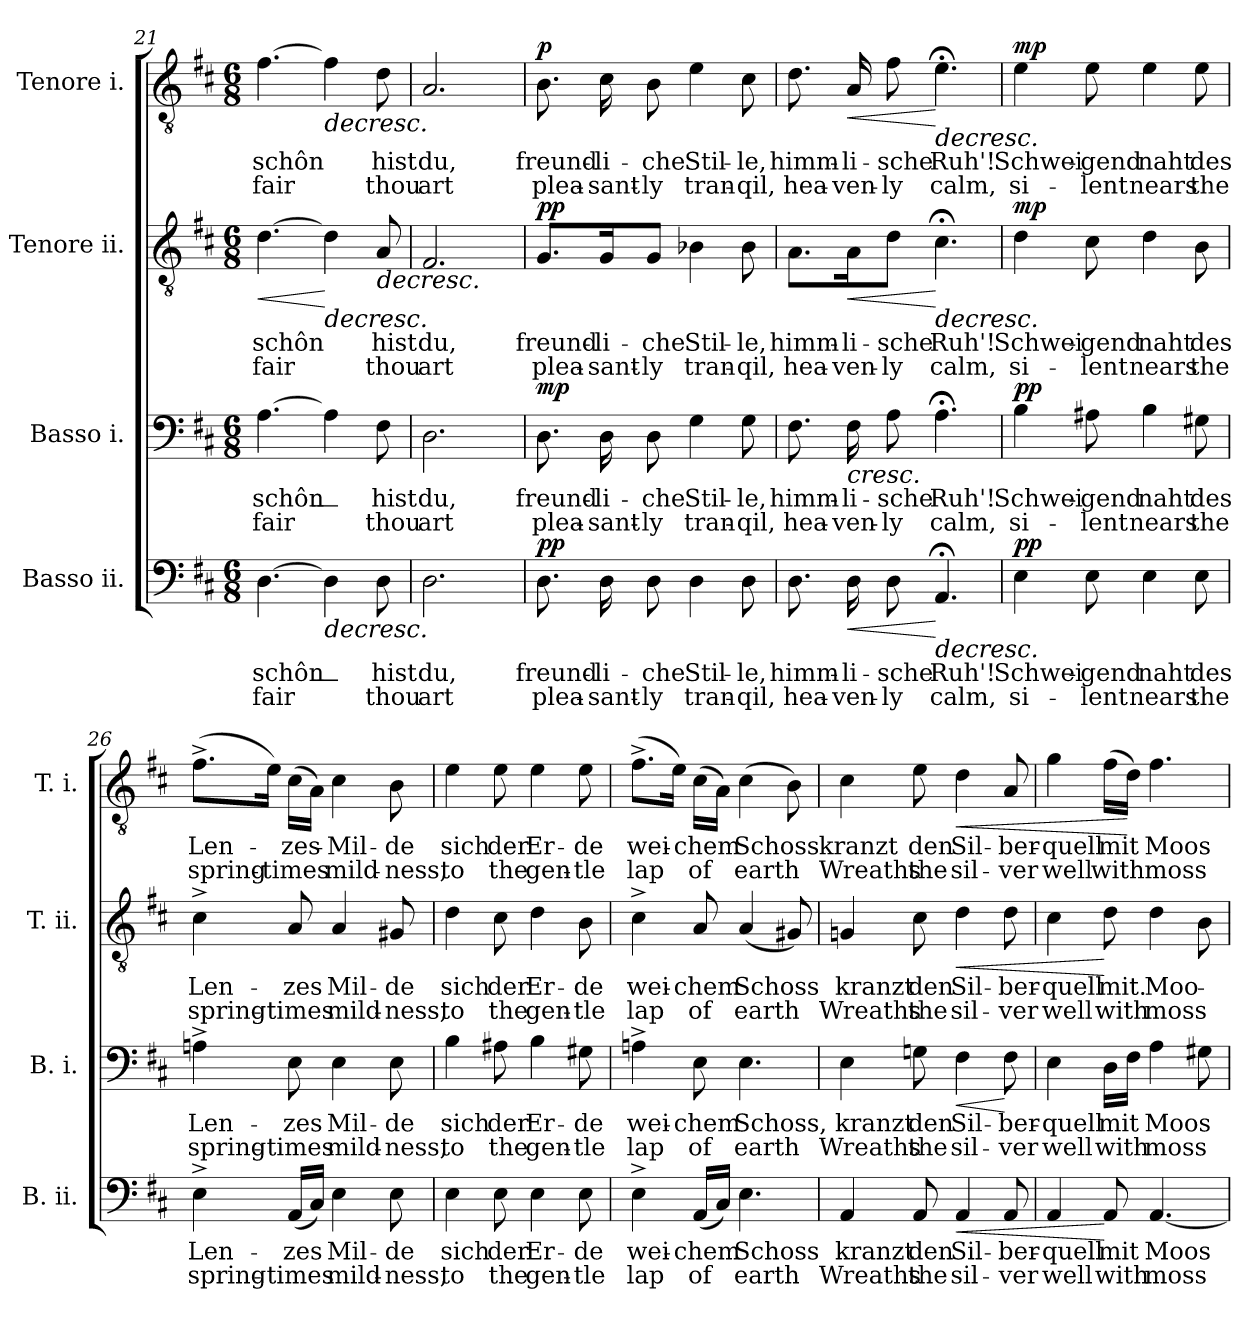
**kern	**text	**text	**dynam	**kern	**text	**text	**dynam	**kern	**text	**text	**dynam	**kern	**text	**text	**dynam
*part4	*part4	*part4	*part4	*part3	*part3	*part3	*part3	*part2	*part2	*part2	*part2	*part1	*part1	*part1	*part1
*staff4	*staff4	*staff4	*staff4	*staff3	*staff3	*staff3	*staff3	*staff2	*staff2	*staff2	*staff2	*staff1	*staff1	*staff1	*staff1
*I"Basso ii.	*	*	*	*I"Basso i.	*	*	*	*I"Tenore ii.	*	*	*	*I"Tenore i.	*	*	*
*I'B. ii.	*	*	*	*I'B. i.	*	*	*	*I'T. ii.	*	*	*	*I'T. i.	*	*	*
*clefF4	*	*	*	*clefF4	*	*	*	*clefGv2	*	*	*	*clefGv2	*	*	*
*	*	*	*	*	*	*	*	*ITrd7c12	*	*	*	*ITrd7c12	*	*	*
*k[f#c#]	*	*	*	*k[f#c#]	*	*	*	*k[f#c#]	*	*	*	*k[f#c#]	*	*	*
*D:	*	*	*	*D:	*	*	*	*D:	*	*	*	*D:	*	*	*
*M6/8	*	*	*	*M6/8	*	*	*	*M6/8	*	*	*	*M6/8	*	*	*
=21	=21	=21	=21	=21	=21	=21	=21	=21	=21	=21	=21	=21	=21	=21	=21
!	!LO:LY:b	!LO:LY:b	!	!	!LO:LY:b	!LO:LY:b	!	!	!LO:LY:b	!LO:LY:b	!LO:HP:b	!	!LO:LY:b	!LO:LY:b	!
[>4.D\	schôn_	fair	.	[>4.A\	schôn_	fair	.	[>4.D\	schôn	fair	<	[>4.F#\	schôn	fair	.
!	!	!	!LO:HP:b	!	!	!	!	!	!	!	!LO:HP:n=1:b	!	!	!	!LO:HP:b
4D\]	.	.	>	4A\]	.	.	.	4D\]	.	.	[ >	4F#\]	.	.	>
!	!LO:LY:b	!LO:LY:b	!	!	!LO:LY:b	!LO:LY:b	!	!	!LO:LY:b	!LO:LY:b	!LO:HP:b	!	!LO:LY:b	!LO:LY:b	!
8D\	hist	thou	.	8F#\	hist	thou	.	8AA/	hist	thou	>	8D\	hist	thou	.
=22	=22	=22	=22	=22	=22	=22	=22	=22	=22	=22	=22	=22	=22	=22	=22
!	!LO:LY:b	!LO:LY:b	!	!	!LO:LY:b	!LO:LY:b	!	!	!LO:LY:b	!LO:LY:b	!	!	!LO:LY:b	!LO:LY:b	!
2.D\	du,	art	.	2.D\	du,	art	.	2.FF#/	du,	art	.	2.AA/	du,	art	.
=23	=23	=23	=23	=23	=23	=23	=23	=23	=23	=23	=23	=23	=23	=23	=23
!	!LO:LY:b	!LO:LY:b	!LO:DY:b	!	!LO:LY:b	!LO:LY:b	!LO:DY:b	!	!LO:LY:b	!LO:LY:b	!LO:DY:a	!	!LO:LY:b	!LO:LY:b	!LO:DY:a
8.D\	freund-	plea-	pp	8.D\	freund-	plea-	mp	8.GG/L	freund-	plea-	pp	8.BB\	freund-	plea-	p
!	!LO:LY:b	!LO:LY:b	!	!	!LO:LY:b	!LO:LY:b	!	!	!LO:LY:b	!LO:LY:b	!	!	!LO:LY:b	!LO:LY:b	!
16D\	li-	-sant-	.	16D\	li-	-sant-	.	16GG/K	li-	-sant-	.	16C#\	li-	-sant-	.
!	!LO:LY:b	!LO:LY:b	!	!	!LO:LY:b	!LO:LY:b	!	!	!LO:LY:b	!LO:LY:b	!	!	!LO:LY:b	!LO:LY:b	!
8D\	che	-ly	.	8D\	che	-ly	.	8GG/J	che	-ly	.	8BB\	che	-ly	.
!	!LO:LY:b	!LO:LY:b	!	!	!LO:LY:b	!LO:LY:b	!	!	!LO:LY:b	!LO:LY:b	!	!	!LO:LY:b	!LO:LY:b	!
4D\	Stil-	tran-	.	4G\	Stil-	tran-	.	4BB-X\	Stil-	tran-	.	4E\	Stil-	tran-	.
!	!LO:LY:b	!LO:LY:b	!	!	!LO:LY:b	!LO:LY:b	!	!	!LO:LY:b	!LO:LY:b	!	!	!LO:LY:b	!LO:LY:b	!
8D\	le,	-qil,	.	8G\	le,	-qil,	.	8BB-\	le,	-qil,	.	8C#\	le,	-qil,	.
=24	=24	=24	=24	=24	=24	=24	=24	=24	=24	=24	=24	=24	=24	=24	=24
!	!LO:LY:b	!LO:LY:b	!	!	!LO:LY:b	!LO:LY:b	!	!	!LO:LY:b	!LO:LY:b	!	!	!LO:LY:b	!LO:LY:b	!
8.D\	himm-	hea-	.	8.F#\	himm-	hea-	.	8.AA\L	himm-	hea-	.	8.D\	himm-	hea-	.
!	!LO:LY:b	!LO:LY:b	!LO:HP:b	!	!LO:LY:b	!LO:LY:b	!LO:HP:b	!	!LO:LY:b	!LO:LY:b	!LO:HP:b	!	!LO:LY:b	!LO:LY:b	!LO:HP:b
16D\	li-	-ven-	<	16F#\	li-	-ven-	<	16AA\K	li-	-ven-	<	16AA/	li-	-ven-	<
!	!LO:LY:b	!LO:LY:b	!	!	!LO:LY:b	!LO:LY:b	!	!	!LO:LY:b	!LO:LY:b	!	!	!LO:LY:b	!LO:LY:b	!
8D\	sche	-ly	.	8A\	sche	-ly	.	8D\J	sche	-ly	.	8F#\	sche	-ly	.
!	!LO:LY:b	!LO:LY:b	!LO:HP:n=1:b	!	!LO:LY:b	!LO:LY:b	!	!	!LO:LY:b	!LO:LY:b	!LO:HP:n=1:b	!	!LO:LY:b	!LO:LY:b	!LO:HP:n=1:b
4.AA;</	Ruh'!	calm,	] [ >	4.A;<\	Ruh'!	calm,	.	4.C#;<\	Ruh'!	calm,	] ] [ >	4.E;<\	Ruh'!	calm,	] [ >
!!LO:PB:g=z
=25	=25	=25	=25	=25	=25	=25	=25	=25	=25	=25	=25	=25	=25	=25	=25
!	!LO:LY:b	!LO:LY:b	!LO:DY:b	!	!LO:LY:b	!LO:LY:b	!LO:DY:b	!	!LO:LY:b	!LO:LY:b	!LO:DY:a	!	!LO:LY:b	!LO:LY:b	!LO:DY:a
4E\	Schwei-	si-	pp	4B\	Schwei-	si-	pp	4D\	Schwei-	si-	mp	4E\	Schwei-	si-	mp
!	!LO:LY:b	!LO:LY:b	!	!	!LO:LY:b	!LO:LY:b	!	!	!LO:LY:b	!LO:LY:b	!	!	!LO:LY:b	!LO:LY:b	!
8E\	gend	-lent	.	8A#X\	gend	-lent	.	8C#\	gend	-lent	.	8E\	gend	-lent	.
!	!LO:LY:b	!LO:LY:b	!	!	!LO:LY:b	!LO:LY:b	!	!	!LO:LY:b	!LO:LY:b	!	!	!LO:LY:b	!LO:LY:b	!
4E\	naht	nears	.	4B\	naht	nears	.	4D\	naht	nears	.	4E\	naht	nears	.
!	!LO:LY:b	!LO:LY:b	!	!	!LO:LY:b	!LO:LY:b	!	!	!LO:LY:b	!LO:LY:b	!	!	!LO:LY:b	!LO:LY:b	!
8E\	des	the	.	8G#X\	des	the	.	8BB\	des	the	.	8E\	des	the	.
=26	=26	=26	=26	=26	=26	=26	=26	=26	=26	=26	=26	=26	=26	=26	=26
!	!LO:LY:b	!LO:LY:b	!	!	!LO:LY:b	!LO:LY:b	!	!	!LO:LY:b	!LO:LY:b	!	!	!LO:LY:b	!LO:LY:b	!
4E^\	Len-	spring-	.	4An^\	Len-	spring-	.	4C#^\	Len-	spring-	.	(8.F#^\L	Len-	spring-	.
!	!	!	!	!	!	!	!	!	!	!	!	!	!	!LO:LY:b	!
.	.	.	.	.	.	.	.	.	.	.	.	16E\Jk)	.	-times	.
!	!LO:LY:b	!LO:LY:b	!	!	!LO:LY:b	!LO:LY:b	!	!	!LO:LY:b	!LO:LY:b	!	!	!LO:LY:b	!	!
(16AA/LL	zes	-times	.	8E\	zes_	-times	.	8AA/	zes	-times	.	(16C#\LL	zes-	.	.
16C#/JJ)	.	.	.	.	.	.	.	.	.	.	.	16AA\JJ)	.	.	.
!	!LO:LY:b	!LO:LY:b	!	!	!LO:LY:b	!LO:LY:b	!	!	!LO:LY:b	!LO:LY:b	!	!	!LO:LY:b	!LO:LY:b	!
4E\	Mil-	mild-	.	4E\	Mil-	mild-	.	4AA/	Mil-	mild-	.	4C#\	Mil-	mild-	.
!	!LO:LY:b	!LO:LY:b	!	!	!LO:LY:b	!LO:LY:b	!	!	!LO:LY:b	!LO:LY:b	!	!	!LO:LY:b	!LO:LY:b	!
8E\	-de	-ness,	.	8E\	de	-ness,	.	8GG#X/	-de	-ness,	.	8BB\	-de	-ness,	.
=27	=27	=27	=27	=27	=27	=27	=27	=27	=27	=27	=27	=27	=27	=27	=27
!	!LO:LY:b	!LO:LY:b	!	!	!LO:LY:b	!LO:LY:b	!	!	!LO:LY:b	!LO:LY:b	!	!	!LO:LY:b	!LO:LY:b	!
4E\	sich	to	.	4B\	sich	to	.	4D\	sich	to	.	4E\	sich	to	.
!	!LO:LY:b	!LO:LY:b	!	!	!LO:LY:b	!LO:LY:b	!	!	!LO:LY:b	!LO:LY:b	!	!	!LO:LY:b	!LO:LY:b	!
8E\	der	the	.	8A#X\	der	the	.	8C#\	der	the	.	8E\	der	the	.
!	!LO:LY:b	!LO:LY:b	!	!	!LO:LY:b	!LO:LY:b	!	!	!LO:LY:b	!LO:LY:b	!	!	!LO:LY:b	!LO:LY:b	!
4E\	Er-	gen-	.	4B\	Er-	gen-	.	4D\	Er-	gen-	.	4E\	Er-	gen-	.
!	!LO:LY:b	!LO:LY:b	!	!	!LO:LY:b	!LO:LY:b	!	!	!LO:LY:b	!LO:LY:b	!	!	!LO:LY:b	!LO:LY:b	!
8E\	de	-tle	.	8G#X\	de	-tle	.	8BB\	de	-tle	.	8E\	de	-tle	.
=28	=28	=28	=28	=28	=28	=28	=28	=28	=28	=28	=28	=28	=28	=28	=28
!	!LO:LY:b	!LO:LY:b	!	!	!LO:LY:b	!LO:LY:b	!	!	!LO:LY:b	!LO:LY:b	!	!	!LO:LY:b	!LO:LY:b	!
4E^\	wei-	lap	.	4An^\	wei-	lap	.	4C#^\	wei-	lap	.	(8.F#^\L	wei-	lap	.
.	.	.	.	.	.	.	.	.	.	.	.	16E\Jk)	.	.	.
!	!LO:LY:b	!LO:LY:b	!	!	!LO:LY:b	!LO:LY:b	!	!	!LO:LY:b	!LO:LY:b	!	!	!LO:LY:b	!LO:LY:b	!
(16AA/LL	chem	of	.	8E\	chem	of	.	8AA/	chem	of	.	(16C#\LL	chem	of	.
16C#/JJ)	.	.	.	.	.	.	.	.	.	.	.	16AA\JJ)	.	.	.
!	!LO:LY:b	!LO:LY:b	!	!	!LO:LY:b	!LO:LY:b	!	!	!LO:LY:b	!LO:LY:b	!	!	!LO:LY:b	!LO:LY:b	!
4.E\	Schoss	earth	.	4.E\	Schoss,	earth	.	(4AA/	Schoss	earth	.	(4C#\	Schoss	earth	.
.	.	.	.	.	.	.	.	8GG#X/)	.	.	.	8BB\)	.	.	.
=29	=29	=29	=29	=29	=29	=29	=29	=29	=29	=29	=29	=29	=29	=29	=29
!	!LO:LY:b	!LO:LY:b	!	!	!LO:LY:b	!LO:LY:b	!	!	!LO:LY:b	!LO:LY:b	!	!	!LO:LY:b	!LO:LY:b	!
4AA/	kranzt	Wreaths	.	4E\	kranzt	Wreaths	.	4GGn/	kranzt	Wreaths	.	4C#\	kranzt	Wreaths	.
!	!LO:LY:b	!LO:LY:b	!	!	!LO:LY:b	!LO:LY:b	!	!	!LO:LY:b	!LO:LY:b	!	!	!LO:LY:b	!LO:LY:b	!
8AA/	den	the	.	8Gn\	den	the	.	8C#\	den	the	.	8E\	den	the	.
!	!LO:LY:b	!LO:LY:b	!LO:HP:b	!	!LO:LY:b	!LO:LY:b	!LO:HP:b	!	!LO:LY:b	!LO:LY:b	!LO:HP:b	!	!LO:LY:b	!LO:LY:b	!LO:HP:b
4AA/	Sil-	sil-	<	4F#\	Sil-	sil-	<	4D\	Sil-	sil-	<	4D\	Sil-	sil-	<
!	!LO:LY:b	!LO:LY:b	!	!	!LO:LY:b	!LO:LY:b	!	!	!LO:LY:b	!LO:LY:b	!	!	!LO:LY:b	!LO:LY:b	!
8AA/	ber-	-ver	]	8F#\	ber-	-ver	[	8D\	ber-	-ver	]	8AA/	ber-	-ver	]
!!LO:LB:g=z
=30	=30	=30	=30	=30	=30	=30	=30	=30	=30	=30	=30	=30	=30	=30	=30
!	!LO:LY:b	!LO:LY:b	!	!	!LO:LY:b	!LO:LY:b	!	!	!LO:LY:b	!LO:LY:b	!	!	!LO:LY:b	!LO:LY:b	!
4AA/	quell	well	.	4E\	quell	well	.	4C#\	quell	well	.	4G\	quell	well	.
!	!LO:LY:b	!LO:LY:b	!	!	!LO:LY:b	!LO:LY:b	!	!	!LO:LY:b	!LO:LY:b	!	!	!LO:LY:b	!LO:LY:b	!
8AA/	mit	with	[	16D\LL	mit	with	.	8D\	mit.	with	[	(16F#\LL	mit	with	.
.	.	.	.	16F#\JJ	.	.	[	.	.	.	.	16D\JJ)	.	.	[
!	!LO:LY:b	!LO:LY:b	!	!	!LO:LY:b	!LO:LY:b	!	!	!LO:LY:b	!LO:LY:b	!	!	!LO:LY:b	!LO:LY:b	!
[<4.AA/	Moos	moss	.	4A\	Moos	moss	.	4D\	Moo-	moss	.	4.F#\	Moos	moss	.
.	.	.	.	8G#X\	.	.	.	8BB\	.	.	.	.	.	.	.
=	=	=	=	=	=	=	=	=	=	=	=	=	=	=	=
*-	*-	*-	*-	*-	*-	*-	*-	*-	*-	*-	*-	*-	*-	*-	*-
